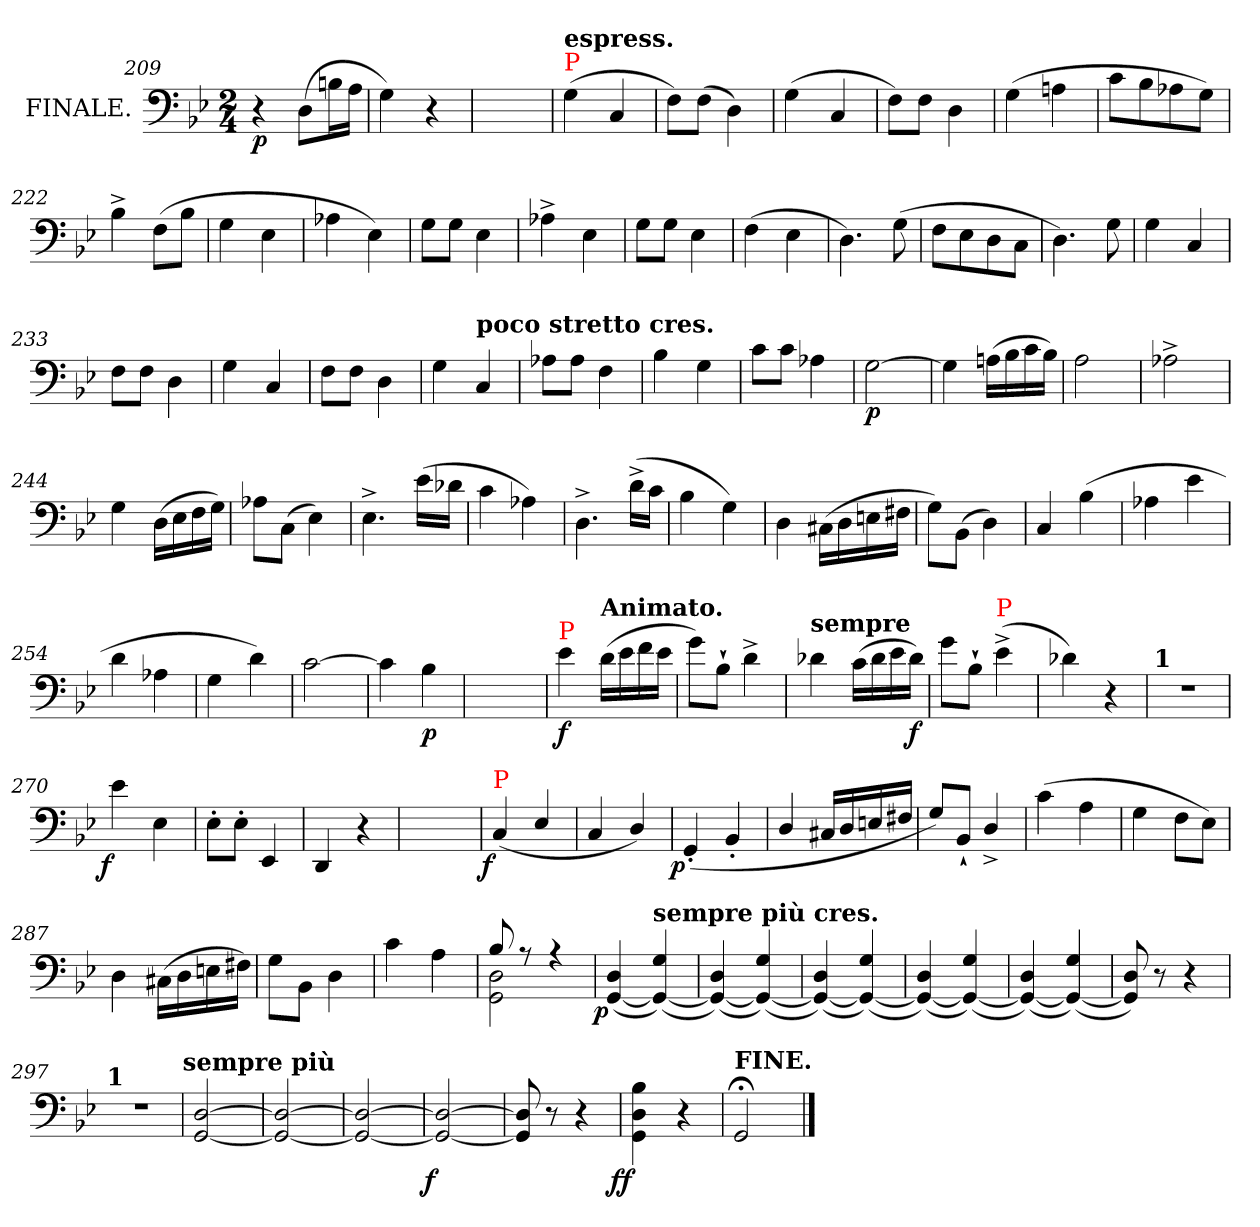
**kern	**dynam
*part1	*part1
*staff1	*staff1
*I"FINALE.	*
*clefF4	*
*k[b-e-]	*
*M2/4	*
=209	=209
!	!LO:DY:b
4r	p
(>8DL	.
16BnL	.
16AJJ	.
=210	=210
4G)	.
4r	.
=211	=211
2ryy	.
=216	=216
!LO:TX:a:color=red:t=P	!
!LO:TX:a:B:t=espress.	!
(>4G	.
4C	.
=217	=217
8FL)	.
(>8FJ	.
4D)	.
=218	=218
(>4G	.
4C	.
=219	=219
8FL)	.
8FJ	.
4D	.
=220	=220
(>4G	.
4An	.
=221	=221
8cL	.
8B-	.
8A-X	.
8GJ)	.
=222	=222
4B-^<	.
(>8FL	.
8B-J	.
=223	=223
4G	.
4E-	.
=224	=224
4A-X	.
4E-)	.
=225	=225
8GL	.
8GJ	.
4E-	.
=226	=226
4A-X^<	.
4E-	.
=227	=227
8GL	.
8GJ	.
4E-	.
=228	=228
(>4F	.
4E-	.
=229	=229
4.D)	.
(>8G	.
=230	=230
8FL	.
8E-	.
8D	.
8CJ	.
=231	=231
4.D)	.
8G	.
=232	=232
4G	.
4C	.
=233	=233
8FL	.
8FJ	.
4D	.
=234	=234
4G	.
4C	.
=235	=235
8FL	.
8FJ	.
4D	.
=236	=236
4G	.
!LO:TX:a:B:t=poco stretto cres.	!
4C	.
=237	=237
8A-XL	.
8A-J	.
4F	.
=238	=238
4B-	.
4G	.
=239	=239
8cL	.
8cJ	.
4A-X	.
=240	=240
!	!LO:DY:b
[2G	p
=241	=241
4G]	.
(>16AnLL	.
16B-	.
16c	.
16B-JJ)	.
=242	=242
2A	.
=243	=243
2A-X^<	.
=244	=244
4G	.
(>16DLL	.
16E-	.
16F	.
16GJJ)	.
=245	=245
8A-XL	.
(>8CJ	.
4E-)	.
=246	=246
4.E-^<	.
(>16e-LL	.
16d-XJJ	.
=247	=247
4c	.
4A-X)	.
=248	=248
4.D^<	.
(>16d^<LL	.
16cJJ	.
=249	=249
4B-	.
4G)	.
=250	=250
4D	.
(>16C#XLL	.
16D	.
16En	.
16F#XJJ	.
=251	=251
8GL)	.
(>8BB-J	.
4D)	.
=252	=252
4C/	.
(>4B-	.
=253	=253
4A-X	.
4e-	.
=254	=254
4d	.
4A-X	.
=255	=255
4G	.
4d)	.
=256	=256
[2c	.
=257	=257
4c]	.
!	!LO:DY:b
4B-	p
=258	=258
2ryy	.
=264	=264
!LO:TX:a:color=red:t=P	!
!	!LO:DY:b
4e-	f
!LO:TX:a:B:t=Animato.	!
(>16dLL	.
16e-	.
16f	.
16e-JJ	.
=265	=265
8gL)	.
8B-`>J	.
4d^<	.
=266	=266
!LO:TX:a:B:t=sempre	!
4d-X	.
(>16cLL	.
16d-	.
16e-	.
!	!LO:DY:b
16d-JJ)	f
=267	=267
8gL	.
8B-`>J	.
!LO:TX:a:color=red:t=P	!
(>4e-^<	.
=268	=268
4d-X)	.
4r	.
=269	=269
!LO:TX:a:B:t=1	!
2r	.
=270	=270
!	!LO:DY:b:rj
4e-	f
4E-	.
=271	=271
8E-'>L	.
8E-'>J	.
4EE-	.
=272	=272
4DD	.
4r	.
=273	=273
2ryy	.
=280	=280
!LO:TX:a:color=red:t=P	!
!	!LO:DY:b:rj
(<4C/	f
4E-/	.
=281	=281
4C/	.
4D/)	.
=282	=282
!	!LO:DY:b:rj
(<4GG'<	p
4BB-'<	.
=283	=283
4D/	.
16C#X/LL	.
16D	.
16En	.
16F#XJJ	.
=284	=284
8G/L)	.
8BB-`<J	.
4D^</	.
=285	=285
(>4c	.
4A	.
=286	=286
4G	.
8FL	.
8E-J)	.
=287	=287
4D	.
(>16C#XLL	.
16D	.
16En	.
16F#XJJ)	.
=288	=288
8GL	.
8BB-J	.
4D	.
=289	=289
4c	.
4A	.
=290	=290
*^	*
8B-	2D 2GG	.
8rA	.	.
4rA	.	.
*v	*v	*
=291	=291
!	!LO:DY:b:rj
(>4D [4GG	p
!LO:TX:a:B:t=sempre più cres.	!
(>4G 4GG_)	.
=292	=292
(>4D 4GG_)	.
(>4G 4GG_)	.
=293	=293
(>4D 4GG_)	.
(>4G 4GG_)	.
=294	=294
(>4D 4GG_)	.
(>4G 4GG_)	.
=295	=295
(>4D 4GG_)	.
(>4G 4GG_)	.
=296	=296
8D 8GG])	.
8r	.
4r	.
=297	=297
!LO:TX:a:B:t=1	!
2rF	.
!LO:TX:a:B:t=sempre più	!
=298	=298
[2D [2GG	.
=299	=299
2D_ 2GG_	.
=300	=300
2D_ 2GG_	.
=301	=301
!	!LO:DY:b:rj
2D_ 2GG_	f
=302	=302
8D] 8GG]	.
8r	.
4r	.
=303	=303
!	!LO:DY:b:rj
4B-\ 4D\ 4GG\	ff
4r	.
=304	=304
!LO:TX:a:B:t=FINE.	!
2GG;</	.
==	==
*-	*-
